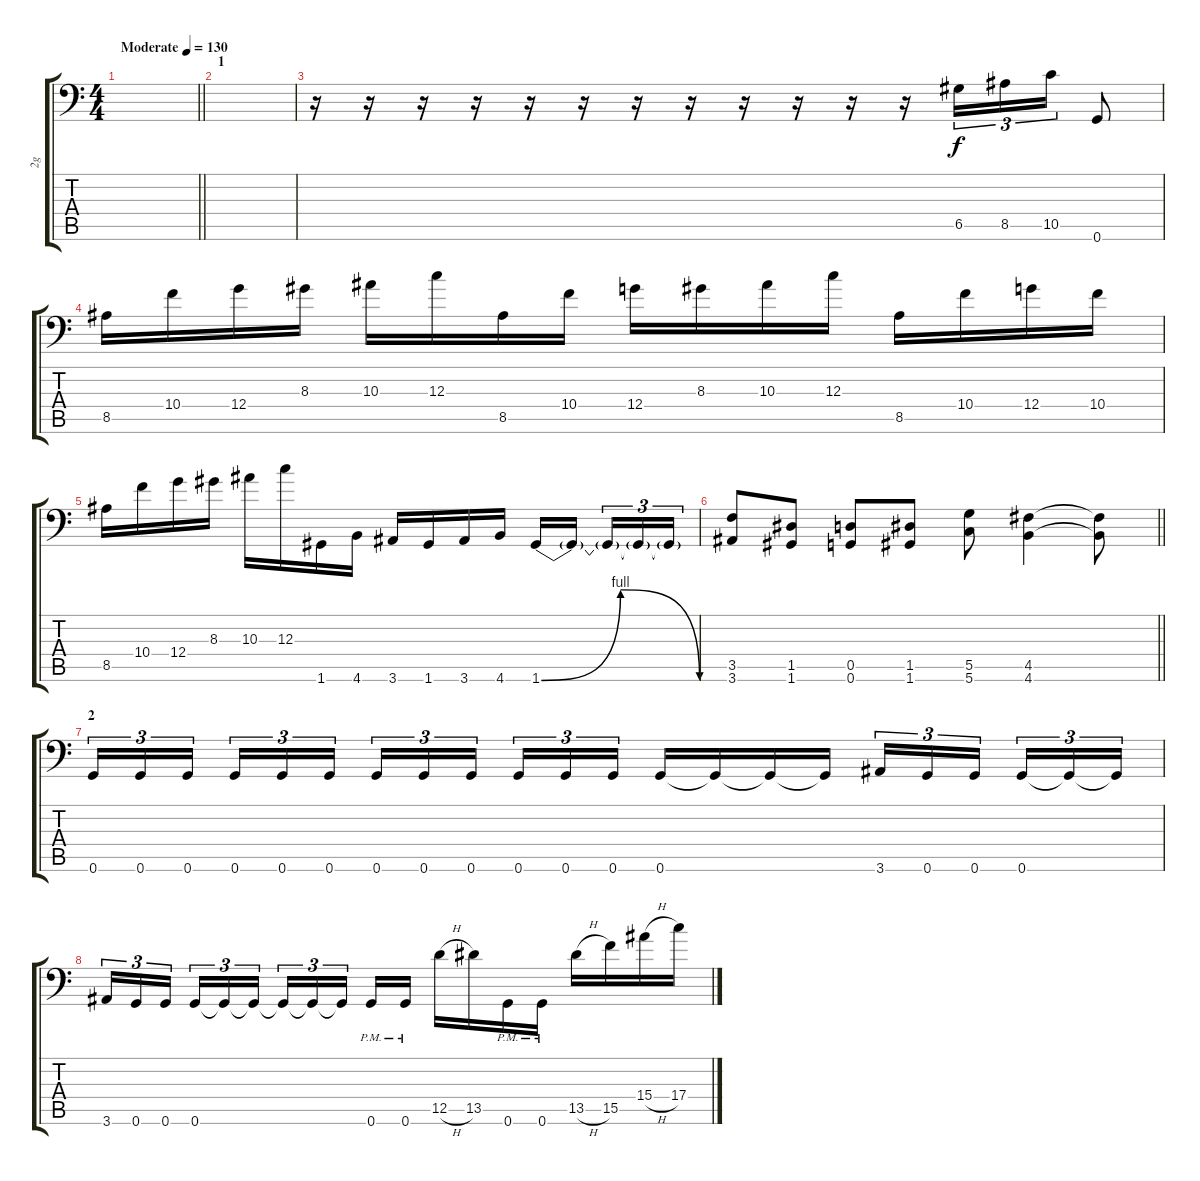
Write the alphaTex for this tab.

\track ("2g" "2g") {instrument distortionguitar}
\staff {score tabs}
\tuning (A3 E3 C3 G2 D2 G1) {hide}
\ts (4 4)
\tempo (130 "Moderate")
\clef f4
\barLineRight lightlight
\ks c
|
\section ("" "1")
|
r.16 r.16 r.16 r.16 r.16 r.16 r.16 r.16 r.16 r.16 r.16 r.16 6.5.16{tu (3 2)} 8.5.16{tu (3 2)} 10.5.16{tu (3 2)} 0.6.8 |
8.5.16 10.4.16 12.4.16 8.3.16 10.3.16 12.3.16 8.5.16 10.4.16 12.4.16 8.3.16 10.3.16 12.3.16 8.5.16 10.4.16 12.4.16 10.4.16 |
8.5.16 10.4.16 12.4.16 8.3.16 10.3.16 12.3.16 1.6.16 4.6.16 3.6.16 1.6.16 3.6.16 4.6.16 1.6{be (bendrelease 0 0 15 4 30 4 60 0)}.16 1.6{t}.16{beam splitsecondary} 1.6{t}.16{tu (3 2)} 1.6{t}.16{tu (3 2)} 1.6{t}.16{tu (3 2)} |
\barLineRight lightlight
(3.5 3.6).8 (1.5 1.6).8 (0.5 0.6).8 (1.5 1.6).8 (5.5 5.6).8 (4.5 4.6).4 (4.5{t} 4.6{t}).8 |
\section ("" "2")
0.6.16{tu (3 2)} 0.6.16{tu (3 2)} 0.6.16{tu (3 2) beam splitsecondary} 0.6.16{tu (3 2)} 0.6.16{tu (3 2)} 0.6.16{tu (3 2)} 0.6.16{tu (3 2)} 0.6.16{tu (3 2)} 0.6.16{tu (3 2) beam splitsecondary} 0.6.16{tu (3 2)} 0.6.16{tu (3 2)} 0.6.16{tu (3 2)} 0.6.16 0.6{t}.16 0.6{t}.16 0.6{t}.16 3.6.16{tu (3 2)} 0.6.16{tu (3 2)} 0.6.16{tu (3 2) beam splitsecondary} 0.6.16{tu (3 2)} 0.6{t}.16{tu (3 2)} 0.6{t}.16{tu (3 2)} |
3.6.16{tu (3 2)} 0.6.16{tu (3 2)} 0.6.16{tu (3 2) beam splitsecondary} 0.6.16{tu (3 2)} 0.6{t}.16{tu (3 2)} 0.6{t}.16{tu (3 2)} 0.6{t}.16{tu (3 2)} 0.6{t}.16{tu (3 2)} 0.6{t}.16{tu (3 2) beam splitsecondary} 0.6{pm}.16 0.6{pm}.16 12.5{h}.16 13.5.16 0.6{pm}.16 0.6{pm}.16 13.5{h}.16 15.5.16 15.4{h}.16 17.4.16
